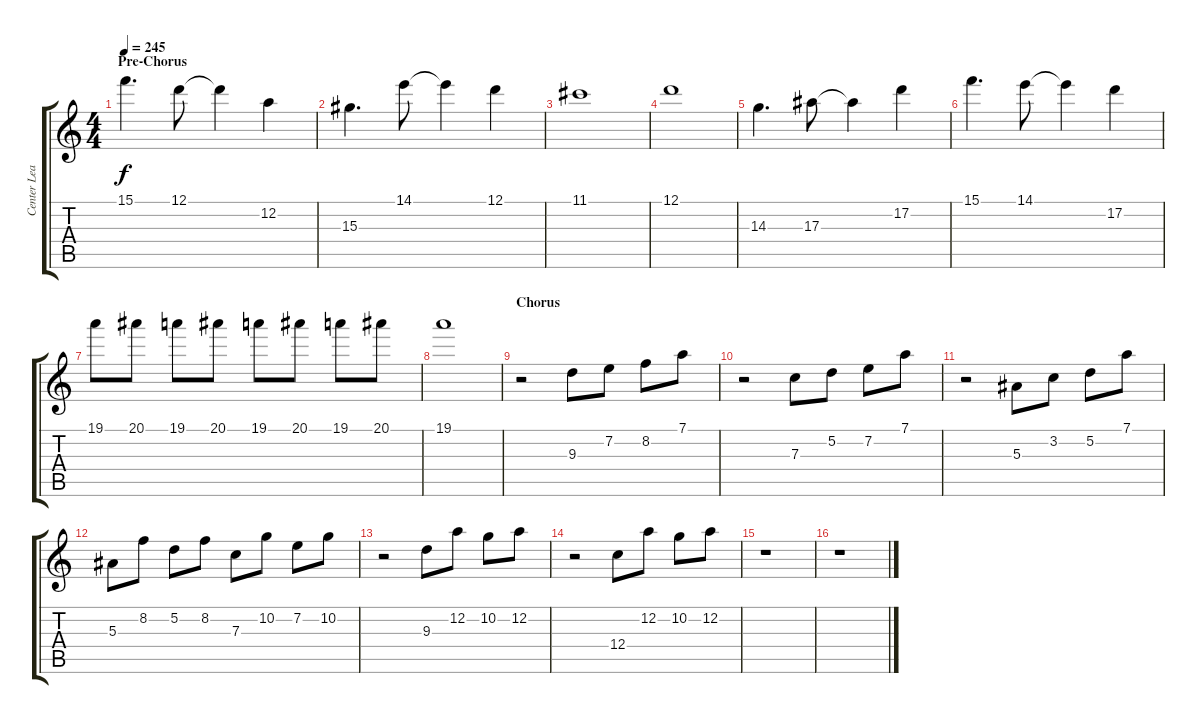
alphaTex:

\track ("Center Lead" "Center Lea") {instrument overdrivenguitar}
\staff {score tabs}
\tuning (D4 A3 F3 C3 G2 D2) {hide}
\ts (4 4)
\section ("" "Pre-Chorus")
\tempo 245
\clef g2
\ks aminor
15.1.4{d dy f} 12.1.8 12.1{t}.4 12.2.4 |
15.3.4{d} 14.1.8 14.1{t}.4 12.1.4 |
11.1.1 |
12.1.1 |
14.3.4{d} 17.3.8 17.3{t}.4 17.2.4 |
15.1.4{d} 14.1.8 14.1{t}.4 17.2.4 |
19.1.8 20.1.8 19.1.8 20.1.8 19.1.8 20.1.8 19.1.8 20.1.8 |
19.1.1 |
\section ("" "Chorus")
r.2 9.3.8 7.2.8 8.2.8 7.1.8 |
r.2 7.3.8 5.2.8 7.2.8 7.1.8 |
r.2 5.3.8 3.2.8 5.2.8 7.1.8 |
5.3.8 8.2.8 5.2.8 8.2.8 7.3.8 10.2.8 7.2.8 10.2.8 |
r.2 9.3.8 12.2.8 10.2.8 12.2.8 |
r.2 12.4.8 12.2.8 10.2.8 12.2.8 |
r.1 |
r.1
